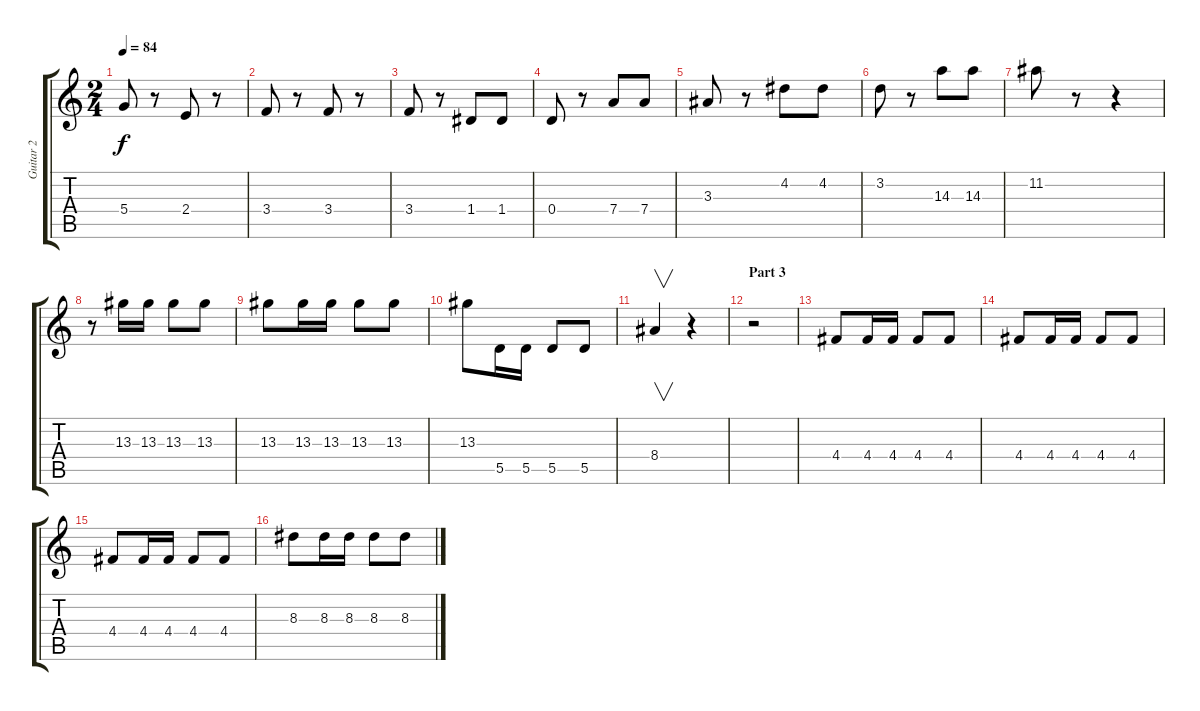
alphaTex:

\track ("Guitar 2" "Guitar 2") {instrument acousticguitarnylon}
\staff {score tabs}
\tuning (E4 B3 G3 D3 A2 E2) {hide}
\ts (2 4)
\tempo 84
\clef g2
\ks c
5.4.8{dy f} r.8 2.4.8 r.8 |
3.4.8 r.8 3.4.8 r.8 |
3.4.8 r.8 1.4.8 1.4.8 |
0.4.8 r.8 7.4.8 7.4.8 |
3.3.8 r.8 4.2.8 4.2.8 |
3.2.8 r.8 14.3.8 14.3.8 |
11.2.8 r.8 r.4 |
r.8 13.3.16 13.3.16 13.3.8 13.3.8 |
13.3.8 13.3.16 13.3.16 13.3.8 13.3.8 |
13.3.8 5.5.16 5.5.16 5.5.8 5.5.8 |
8.4.4{v} r.4 |
\section ("" "Part 3")
r.2 |
4.4.8 4.4.16 4.4.16 4.4.8 4.4.8 |
4.4.8 4.4.16 4.4.16 4.4.8 4.4.8 |
4.4.8 4.4.16 4.4.16 4.4.8 4.4.8 |
8.3.8 8.3.16 8.3.16 8.3.8 8.3.8
